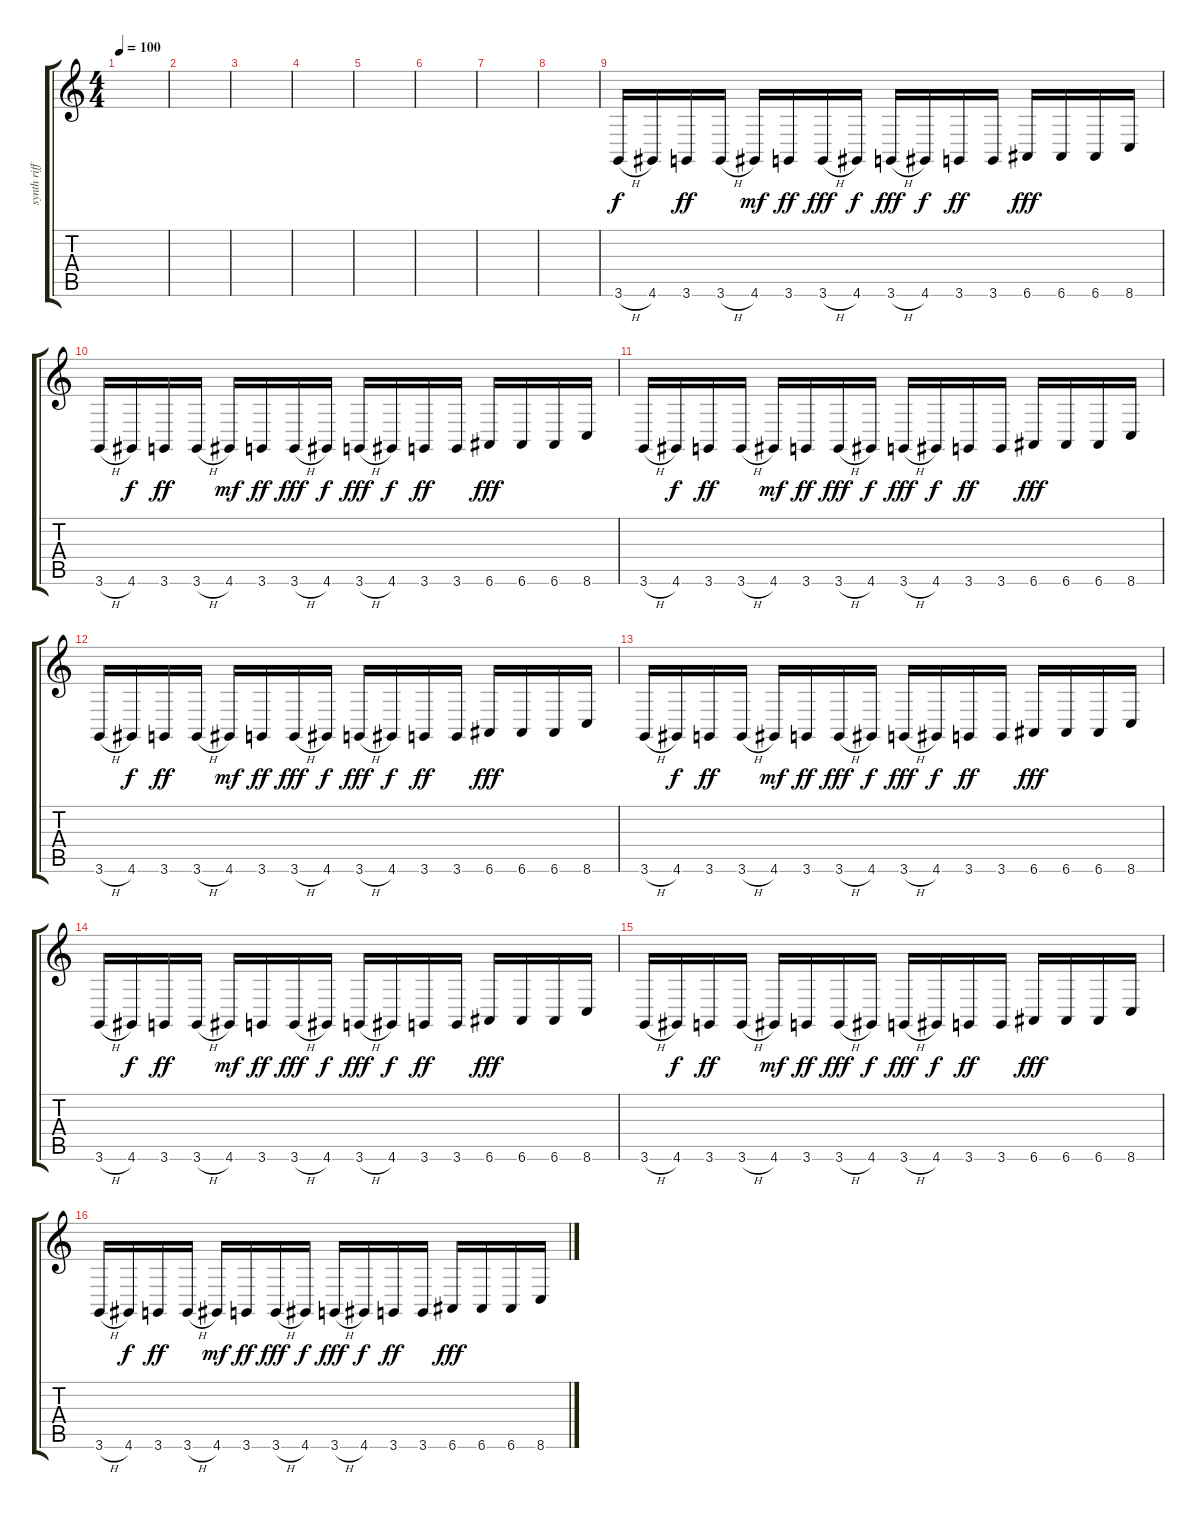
\track ("synth riff" "synth riff") {instrument lead2sawtooth}
\staff {score tabs}
\tuning (E4 B3 G3 D3 A2 E2) {hide}
\ts (4 4)
\tempo 100
\clef g2
\ks c
|
|
|
|
|
|
|
|
3.6{h}.16 4.6.16{dy f} 3.6.16{dy ff} 3.6{h}.16 4.6.16{dy mf} 3.6.16{dy ff} 3.6{h}.16{dy fff} 4.6.16{dy f} 3.6{h}.16{dy fff} 4.6.16{dy f} 3.6.16{dy ff} 3.6.16 6.6.16{dy fff} 6.6.16 6.6.16 8.6.16 |
3.6{h}.16 4.6.16{dy f} 3.6.16{dy ff} 3.6{h}.16 4.6.16{dy mf} 3.6.16{dy ff} 3.6{h}.16{dy fff} 4.6.16{dy f} 3.6{h}.16{dy fff} 4.6.16{dy f} 3.6.16{dy ff} 3.6.16 6.6.16{dy fff} 6.6.16 6.6.16 8.6.16 |
3.6{h}.16 4.6.16{dy f} 3.6.16{dy ff} 3.6{h}.16 4.6.16{dy mf} 3.6.16{dy ff} 3.6{h}.16{dy fff} 4.6.16{dy f} 3.6{h}.16{dy fff} 4.6.16{dy f} 3.6.16{dy ff} 3.6.16 6.6.16{dy fff} 6.6.16 6.6.16 8.6.16 |
3.6{h}.16 4.6.16{dy f} 3.6.16{dy ff} 3.6{h}.16 4.6.16{dy mf} 3.6.16{dy ff} 3.6{h}.16{dy fff} 4.6.16{dy f} 3.6{h}.16{dy fff} 4.6.16{dy f} 3.6.16{dy ff} 3.6.16 6.6.16{dy fff} 6.6.16 6.6.16 8.6.16 |
3.6{h}.16 4.6.16{dy f} 3.6.16{dy ff} 3.6{h}.16 4.6.16{dy mf} 3.6.16{dy ff} 3.6{h}.16{dy fff} 4.6.16{dy f} 3.6{h}.16{dy fff} 4.6.16{dy f} 3.6.16{dy ff} 3.6.16 6.6.16{dy fff} 6.6.16 6.6.16 8.6.16 |
3.6{h}.16 4.6.16{dy f} 3.6.16{dy ff} 3.6{h}.16 4.6.16{dy mf} 3.6.16{dy ff} 3.6{h}.16{dy fff} 4.6.16{dy f} 3.6{h}.16{dy fff} 4.6.16{dy f} 3.6.16{dy ff} 3.6.16 6.6.16{dy fff} 6.6.16 6.6.16 8.6.16 |
3.6{h}.16 4.6.16{dy f} 3.6.16{dy ff} 3.6{h}.16 4.6.16{dy mf} 3.6.16{dy ff} 3.6{h}.16{dy fff} 4.6.16{dy f} 3.6{h}.16{dy fff} 4.6.16{dy f} 3.6.16{dy ff} 3.6.16 6.6.16{dy fff} 6.6.16 6.6.16 8.6.16 |
3.6{h}.16 4.6.16{dy f} 3.6.16{dy ff} 3.6{h}.16 4.6.16{dy mf} 3.6.16{dy ff} 3.6{h}.16{dy fff} 4.6.16{dy f} 3.6{h}.16{dy fff} 4.6.16{dy f} 3.6.16{dy ff} 3.6.16 6.6.16{dy fff} 6.6.16 6.6.16 8.6.16
